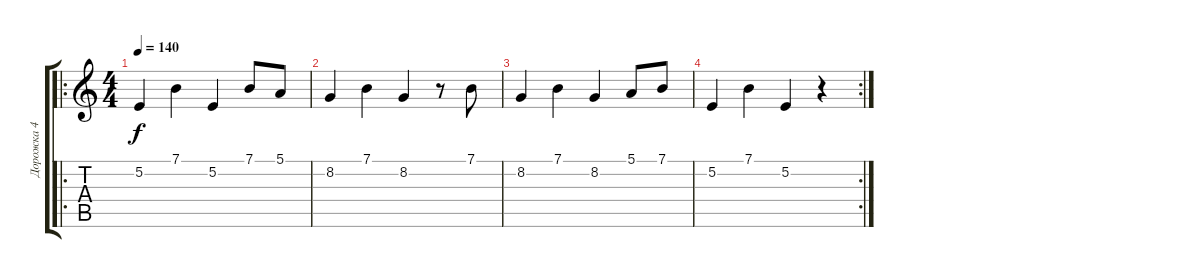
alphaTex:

\track ("Дорожка 4" "Дорожка 4") {instrument fx5brightness}
\staff {score tabs}
\tuning (E4 B3 G3 D3 A2 E2) {hide}
\ro
\ts (4 4)
\tempo 140
\clef g2
\ks c
5.2.4{dy f} 7.1.4 5.2.4 7.1.8 5.1.8 |
8.2.4 7.1.4 8.2.4 r.8 7.1.8 |
8.2.4 7.1.4 8.2.4 5.1.8 7.1.8 |
\rc 2
5.2.4 7.1.4 5.2.4 r.4
